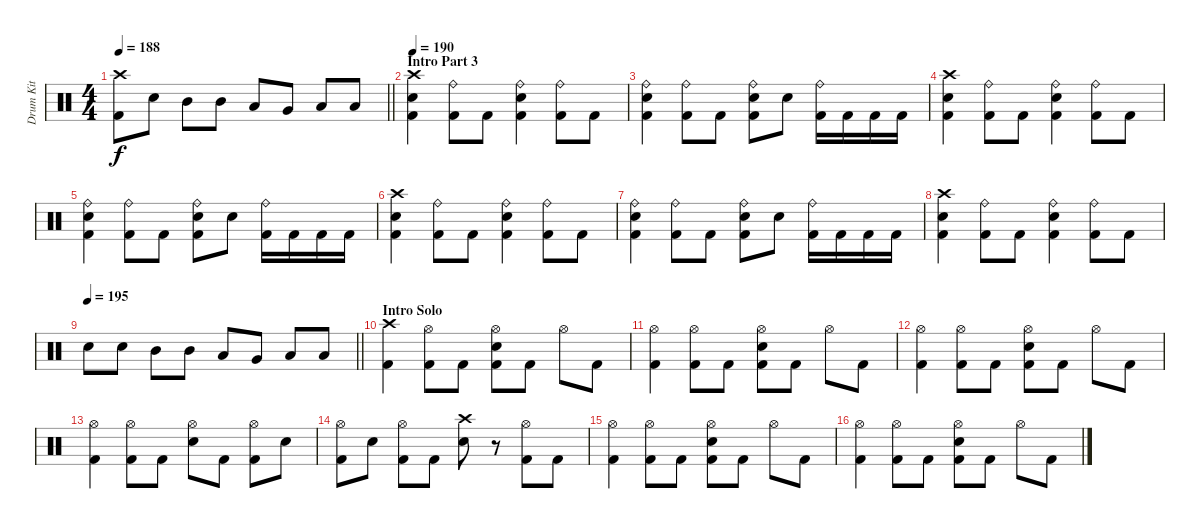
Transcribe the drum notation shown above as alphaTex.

\track ("Drum Kit" "Drum Kit") {instrument percussion}
\staff {score}
\articulation defaults
\ts (4 4)
\tempo 188
\clef neutral
\barLineRight lightlight
\ks c
("Crash high (hit)" "Kick (hit) 2").8{dy f} "Electric Snare (hit)".8 "Mid Tom (hit)".8 "Mid Tom (hit)".8 "Low Tom (hit)".8 "Very Low Tom (hit)".8 "Low Floor Tom (hit)".8 "Low Floor Tom (hit)".8 |
\section ("" "Intro Part 3")
\tempo 190
("Crash high (hit)" "Electric Snare (hit)" "Kick (hit) 2").4 ("Ride (bell)" "Kick (hit) 2").8 "Kick (hit) 2".8 ("Ride (bell)" "Electric Snare (hit)" "Kick (hit) 2").4 ("Ride (bell)" "Kick (hit) 2").8 "Kick (hit) 2".8 |
("Ride (bell)" "Electric Snare (hit)" "Kick (hit) 2").4 ("Ride (bell)" "Kick (hit) 2").8 "Kick (hit) 2".8 ("Ride (bell)" "Electric Snare (hit)" "Kick (hit) 2").8 "Electric Snare (hit)".8 ("Ride (bell)" "Kick (hit) 2").16 "Kick (hit) 2".16 "Kick (hit) 2".16 "Kick (hit) 2".16 |
("Crash high (hit)" "Electric Snare (hit)" "Kick (hit) 2").4 ("Ride (bell)" "Kick (hit) 2").8 "Kick (hit) 2".8 ("Ride (bell)" "Electric Snare (hit)" "Kick (hit) 2").4 ("Ride (bell)" "Kick (hit) 2").8 "Kick (hit) 2".8 |
("Ride (bell)" "Electric Snare (hit)" "Kick (hit) 2").4 ("Ride (bell)" "Kick (hit) 2").8 "Kick (hit) 2".8 ("Ride (bell)" "Electric Snare (hit)" "Kick (hit) 2").8 "Electric Snare (hit)".8 ("Ride (bell)" "Kick (hit) 2").16 "Kick (hit) 2".16 "Kick (hit) 2".16 "Kick (hit) 2".16 |
("Crash high (hit)" "Electric Snare (hit)" "Kick (hit) 2").4 ("Ride (bell)" "Kick (hit) 2").8 "Kick (hit) 2".8 ("Ride (bell)" "Electric Snare (hit)" "Kick (hit) 2").4 ("Ride (bell)" "Kick (hit) 2").8 "Kick (hit) 2".8 |
("Ride (bell)" "Electric Snare (hit)" "Kick (hit) 2").4 ("Ride (bell)" "Kick (hit) 2").8 "Kick (hit) 2".8 ("Ride (bell)" "Electric Snare (hit)" "Kick (hit) 2").8 "Electric Snare (hit)".8 ("Ride (bell)" "Kick (hit) 2").16 "Kick (hit) 2".16 "Kick (hit) 2".16 "Kick (hit) 2".16 |
("Crash high (hit)" "Electric Snare (hit)" "Kick (hit) 2").4 ("Ride (bell)" "Kick (hit) 2").8 "Kick (hit) 2".8 ("Ride (bell)" "Electric Snare (hit)" "Kick (hit) 2").4 ("Ride (bell)" "Kick (hit) 2").8 "Kick (hit) 2".8 |
\tempo 195
\barLineRight lightlight "Electric Snare (hit)".8 "Electric Snare (hit)".8 "Mid Tom (hit)".8 "Mid Tom (hit)".8 "Low Tom (hit)".8 "Very Low Tom (hit)".8 "Low Floor Tom (hit)".8 "Low Floor Tom (hit)".8
|
\section ("" "Intro Solo")
("Crash high (hit)" "Kick (hit) 2").4 ("Hi-Hat (open)" "Kick (hit) 2").8 "Kick (hit) 2".8 ("Hi-Hat (open)" "Electric Snare (hit)" "Kick (hit) 2").8 "Kick (hit) 2".8 "Hi-Hat (open)".8 "Kick (hit) 2".8 |
("Hi-Hat (open)" "Kick (hit) 2").4 ("Hi-Hat (open)" "Kick (hit) 2").8 "Kick (hit) 2".8 ("Hi-Hat (open)" "Electric Snare (hit)" "Kick (hit) 2").8 "Kick (hit) 2".8 "Hi-Hat (open)".8 "Kick (hit) 2".8 |
("Hi-Hat (open)" "Kick (hit) 2").4 ("Hi-Hat (open)" "Kick (hit) 2").8 "Kick (hit) 2".8 ("Hi-Hat (open)" "Electric Snare (hit)" "Kick (hit) 2").8 "Kick (hit) 2".8 "Hi-Hat (open)".8 "Kick (hit) 2".8 |
("Hi-Hat (open)" "Kick (hit) 2").4 ("Hi-Hat (open)" "Kick (hit) 2").8 "Kick (hit) 2".8 ("Hi-Hat (open)" "Electric Snare (hit)").8 "Kick (hit) 2".8 ("Hi-Hat (open)" "Kick (hit) 2").8 "Electric Snare (hit)".8 |
("Hi-Hat (open)" "Kick (hit) 2").8 "Electric Snare (hit)".8 ("Hi-Hat (open)" "Kick (hit) 2").8 "Kick (hit) 2".8 ("Crash high (hit)" "Electric Snare (hit)").8 r.8 ("Hi-Hat (open)" "Kick (hit) 2").8 "Kick (hit) 2".8 |
("Hi-Hat (open)" "Kick (hit) 2").4 ("Hi-Hat (open)" "Kick (hit) 2").8 "Kick (hit) 2".8 ("Hi-Hat (open)" "Electric Snare (hit)" "Kick (hit) 2").8 "Kick (hit) 2".8 "Hi-Hat (open)".8 "Kick (hit) 2".8 |
("Hi-Hat (open)" "Kick (hit) 2").4 ("Hi-Hat (open)" "Kick (hit) 2").8 "Kick (hit) 2".8 ("Hi-Hat (open)" "Electric Snare (hit)" "Kick (hit) 2").8 "Kick (hit) 2".8 "Hi-Hat (open)".8 "Kick (hit) 2".8
